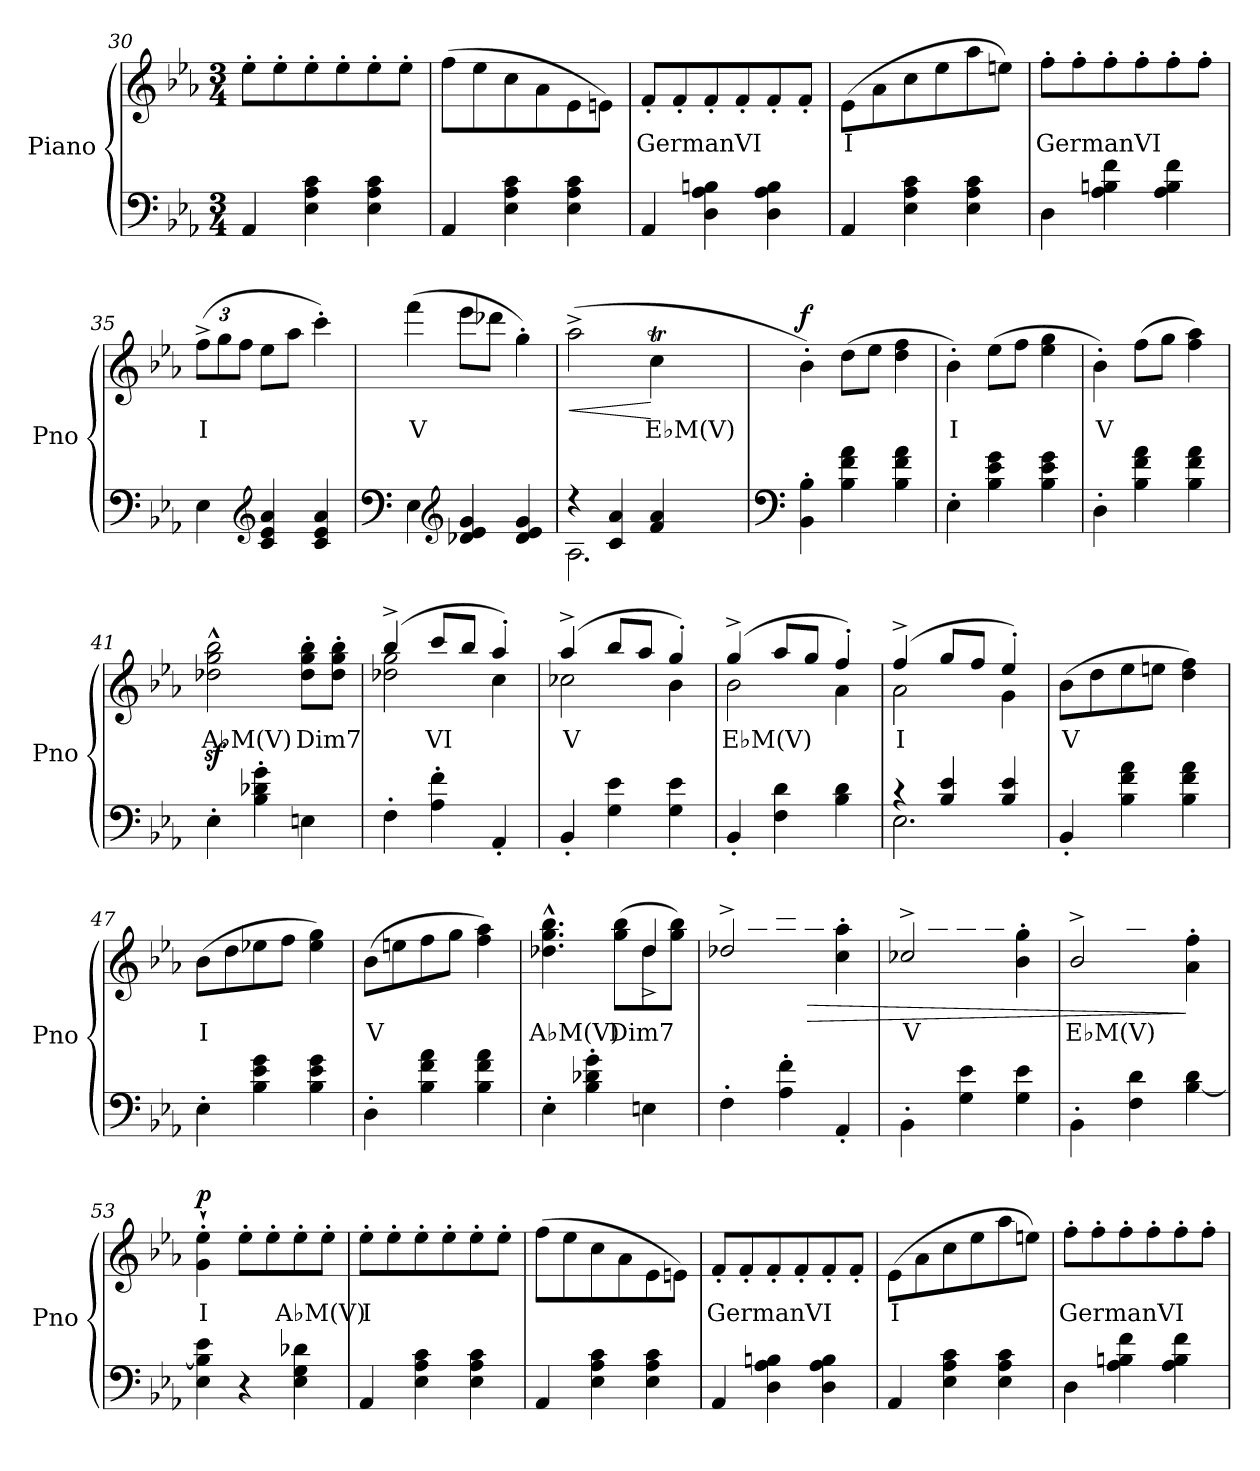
**kern	**kern	**text	**dynam
*part1	*part1	*part1	*part1
*staff2	*staff1	*staff1	*staff1/2
*I"Piano	*	*	*
*I'Pno	*	*	*
!!LO:PB:g=z
*clefF4	*clefG2	*	*
*k[b-e-a-]	*k[b-e-a-]	*	*
*M3/4	*M3/4	*	*
=30	=30	=30	=30
4AA-/	8ee-'\L	.	.
.	8ee-'\	.	.
4E-\ 4A-\ 4c\	8ee-'\	.	.
.	8ee-'\	.	.
4E-\ 4A-\ 4c\	8ee-'\	.	.
.	8ee-'\J	.	.
=31	=31	=31	=31
4AA-/	(>8ff\L	.	.
.	8ee-\	.	.
4E-\ 4A-\ 4c\	8cc\	.	.
.	8a-\	.	.
4E-\ 4A-\ 4c\	8e-\	.	.
.	8en\J)	.	.
!!LO:LB:g=z
=32	=32	=32	=32
!	!	!LO:LY:b	!
4AA-/	8f'/L	GermanVI	.
.	8f'/	.	.
4D\ 4A-\ 4Bn\	8f'/	.	.
.	8f'/	.	.
4D\ 4A-\ 4B\	8f'/	.	.
.	8f'/J	.	.
=33	=33	=33	=33
!	!	!LO:LY:b	!
4AA-/	(>8e-\L	I	.
.	8a-\	.	.
4E-\ 4A-\ 4c\	8cc\	.	.
.	8ee-\	.	.
4E-\ 4A-\ 4c\	8aa-\	.	.
.	8een\J)	.	.
=34	=34	=34	=34
!	!	!LO:LY:b	!
4D\	8ff'\L	GermanVI	.
.	8ff'\	.	.
4A-\ 4Bn\ 4f\	8ff'\	.	.
.	8ff'\	.	.
4A-\ 4B\ 4f\	8ff'\	.	.
.	8ff'\J	.	.
=35	=35	=35	=35
*	*Xbrackettup	*	*
!	!	!LO:LY:b	!
4E-\	(>12ff^\L	I	.
.	12gg\	.	.
.	12ff\J	.	.
*clefG2	*	*	*
4c/ 4e-/ 4a-/	8ee-\L	.	.
.	8aa-\J	.	.
4c/ 4e-/ 4a-/	4ccc'\)	.	.
=36	=36	=36	=36
*clefF4	*	*	*
!	!	!LO:LY:b	!
4E-\	(>4fff\	V	.
*clefG2	*	*	*
4d-X/ 4e-/ 4g/	8eee-\L	.	.
.	8ddd-X\J	.	.
4d-/ 4e-/ 4g/	4gg'\)	.	.
=37	=37	=37	=37
*^	*	*	*
!	!	!	!	!LO:HP:b
*	*	*^	*	*
4r	2.A-\	(>2aa-^\	2ryy	.	<
4c/ 4a-/	.	.	.	.	.
!	!	!	!	!LO:LY:b	!
*	*	*	*Xtuplet	*	*
4f/ 4a-/	.	4ccT\	20ryy	E♭M(V)	[
.	.	.	20ddyy	.	.
.	.	.	20ccyy	.	.
.	.	.	20bnyy	.	.
.	.	.	20ccyy	.	.
*v	*v	*	*	*	*
*	*v	*v	*	*
!!LO:LB:g=z
=38	=38	=38	=38
*clefF4	*	*	*
*	*^	*	*
!	!	!	!	!LO:DY:b
*	*v	*v	*	*
4BB-\' 4B-\'	4b-'\)	.	f
4B-\ 4f\ 4a-\	(>8dd\L	.	.
.	8ee-\J	.	.
4B-\ 4f\ 4a-\	4dd\ 4ff\	.	.
!!LO:LB:g=z
=39	=39	=39	=39
!	!	!LO:LY:b	!
4E-'\	4b-'\)	I	.
4B-\ 4e-\ 4g\	(>8ee-\L	.	.
.	8ff\J	.	.
4B-\ 4e-\ 4g\	4ee-\ 4gg\	.	.
=40	=40	=40	=40
!	!	!LO:LY:b	!
4D'\	4b-'\)	V	.
4B-\ 4f\ 4a-\	(>8ff\L	.	.
.	8gg\J	.	.
4B-\ 4f\ 4a-\	4ff\ 4aa-\)	.	.
=41	=41	=41	=41
!	!	!LO:LY:b	!
4E-'\	2dd-X\z<^^ 2gg\z<^^ 2bb-\z<^^	A♭M(V)	.
4B-\' 4d-X\' 4g\'	.	.	.
!	!	!LO:LY:b	!
4En\	8dd-\' 8gg\' 8bb-\'L	Dim7	.
.	8dd-\' 8gg\' 8bb-\'J	.	.
=42	=42	=42	=42
*	*^	*	*
4F'\	(>4bb-^/	2dd-X\ 2gg\	.	.
!	!	!	!LO:LY:b	!
4A-\' 4f\'	8ccc/L	.	VI	.
.	8bb-/J	.	.	.
4AA-'/	4aa-'/)	4cc\	.	.
=43	=43	=43	=43	=43
!	!	!	!LO:LY:b	!
4BB-'/	(>4aa-^/	2cc-X\	V	.
4G\ 4e-\	8bb-/L	.	.	.
.	8aa-/J	.	.	.
4G\ 4e-\	4gg'/)	4b-\	.	.
=44	=44	=44	=44	=44
!	!	!	!LO:LY:b	!
4BB-'/	(>4gg^/	2b-\	E♭M(V)	.
4F\ 4d\	8aa-/L	.	.	.
.	8gg/J	.	.	.
4B-\ 4d\	4ff'/)	4a-\	.	.
=45	=45	=45	=45	=45
*^	*	*	*	*
!	!	!	!	!LO:LY:b	!
4r	2.E-\	(>4ff^/	2a-\	I	.
4B-/ 4e-/	.	8gg/L	.	.	.
.	.	8ff/J	.	.	.
4B-/ 4e-/	.	4ee-'/)	4g\	.	.
*v	*v	*	*	*	*
=46	=46	=46	=46	=46
!	!	!	!LO:LY:b	!
*	*v	*v	*	*
4BB-'/	(>8b-\L	V	.
.	8dd\	.	.
4B-\ 4f\ 4a-\	8ee-\	.	.
.	8een\J	.	.
4B-\ 4f\ 4a-\	4dd\ 4ff\)	.	.
!!LO:PB:g=z
=47	=47	=47	=47
!	!	!LO:LY:b	!
4E-'\	(>8b-\L	I	.
.	8dd\	.	.
4B-\ 4e-\ 4g\	8ee-X\	.	.
.	8ff\J	.	.
4B-\ 4e-\ 4g\	4ee-\ 4gg\)	.	.
=48	=48	=48	=48
!	!	!LO:LY:b	!
4D'\	(>8b-\L	V	.
.	8een\	.	.
4B-\ 4f\ 4a-\	8ff\	.	.
.	8gg\J	.	.
4B-\ 4f\ 4a-\	4ff\ 4aa-\)	.	.
=49	=49	=49	=49
!	!	!LO:LY:b	!
*	*^	*	*
4E-'\	4.dd-X\^^ 4.gg\^^ 4.bb-\^^	2ryy	A♭M(V)	.
4B-\' 4d-X\' 4g\'	.	.	.	.
!	!	!	!LO:LY:b	!
.	(>8gg\ 8bb-\L	.	Dim7	.
4En\	8dd-\	4dd-^/	.	.
.	8gg\ 8bb-\J)	.	.	.
=50	=50	=50	=50	=50
4F'\	2dd-X^/	8dd-\Lyy	.	.
.	.	8bb-\	.	.
!	!	!	!LO:LY:b	!
4A-\' 4f\'	.	8ccc\	VI	.
!	!	!	!	!LO:HP:b
.	.	8bb-\J	.	>
4AA-'/	4cc\' 4aa-\'	4ryy	.	.
=51	=51	=51	=51	=51
!	!	!	!LO:LY:b	!
4BB-'\	2cc-X^/	8cc-\Lyy	V	.
.	.	8aa-\	.	.
4G\ 4e-\	.	8bb-\	.	.
.	.	8aa-\J	.	.
4G\ 4e-\	4b-\' 4gg\'	4ryy	.	.
=52	=52	=52	=52	=52
!	!	!	!LO:LY:b	!
4BB-'\	2b-^/	8b-\Lyy	E♭M(V)	.
.	.	8gg\	.	.
4F\ 4d\	.	8aa-\	.	.
.	.	8gg\J	.	.
[4B-\ 4d\	4a-\' 4ff\'	4ryy	.	]
=53	=53	=53	=53	=53
!	!	!	!LO:LY:b	!LO:DY:b
*	*v	*v	*	*
4E-\ 4B-\] 4e-\	4g\'` 4ee-\'`	I	p
4r	8ee-'\L	.	.
.	8ee-'\	.	.
!	!	!LO:LY:b	!
4E-\ 4G\ 4d-X\	8ee-'\	A♭M(V)	.
.	8ee-'\J	.	.
!!LO:LB:g=z
=54	=54	=54	=54
!	!	!LO:LY:b	!
4AA-/	8ee-'\L	I	.
.	8ee-'\	.	.
4E-\ 4A-\ 4c\	8ee-'\	.	.
.	8ee-'\	.	.
4E-\ 4A-\ 4c\	8ee-'\	.	.
.	8ee-'\J	.	.
=55	=55	=55	=55
4AA-/	(>8ff\L	.	.
.	8ee-\	.	.
4E-\ 4A-\ 4c\	8cc\	.	.
.	8a-\	.	.
4E-\ 4A-\ 4c\	8e-\	.	.
.	8en\J)	.	.
=56	=56	=56	=56
!	!	!LO:LY:b	!
4AA-/	8f'/L	GermanVI	.
.	8f'/	.	.
4D\ 4A-\ 4Bn\	8f'/	.	.
.	8f'/	.	.
4D\ 4A-\ 4B\	8f'/	.	.
.	8f'/J	.	.
=57	=57	=57	=57
!	!	!LO:LY:b	!
4AA-/	(>8e-\L	I	.
.	8a-\	.	.
4E-\ 4A-\ 4c\	8cc\	.	.
.	8ee-\	.	.
4E-\ 4A-\ 4c\	8aa-\	.	.
.	8een\J)	.	.
=58	=58	=58	=58
!	!	!LO:LY:b	!
4D\	8ff'\L	GermanVI	.
.	8ff'\	.	.
4A-\ 4Bn\ 4f\	8ff'\	.	.
.	8ff'\	.	.
4A-\ 4B\ 4f\	8ff'\	.	.
.	8ff'\J	.	.
=	=	=	=
*-	*-	*-	*-
